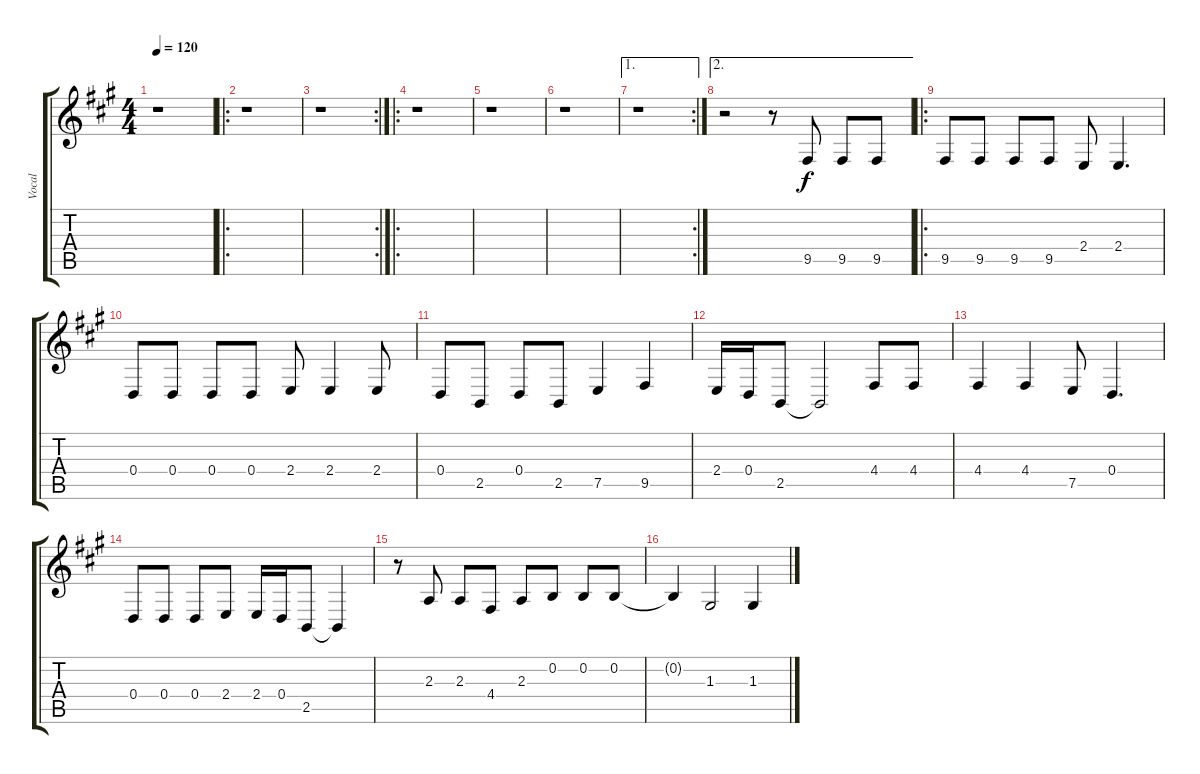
\track ("Vocal" "Vocal") {instrument reedorgan}
\staff {score tabs}
\tuning (E4 B3 G3 D3 A2 E2) {hide}
\ts (4 4)
\tempo 120
\clef g2
\ks a
r.1{dy f instrument reedorgan} |
\ro
r.1 |
\rc 2
r.1 |
\ro
r.1 |
r.1 |
r.1 |
\ae 1
\rc 2
r.1 |
\ae 2
r.2 r.8 9.5.8 9.5.8 9.5.8 |
\ro
9.5.8 9.5.8 9.5.8 9.5.8 2.4.8 2.4.4{d} |
0.4.8 0.4.8 0.4.8 0.4.8 2.4.8 2.4.4 2.4.8 |
0.4.8 2.5.8 0.4.8 2.5.8 7.5.4 9.5.4 |
2.4.16 0.4.16 2.5.8 2.5{t}.2 4.4.8 4.4.8 |
4.4.4 4.4.4 7.5.8 0.4.4{d} |
0.4.8 0.4.8 0.4.8 2.4.8 2.4.16 0.4.16 2.5.8 2.5{t}.4 |
r.8 2.3.8 2.3.8 4.4.8 2.3.8 0.2.8 0.2.8 0.2.8 |
0.2{t}.4 1.3.2 1.3.4
